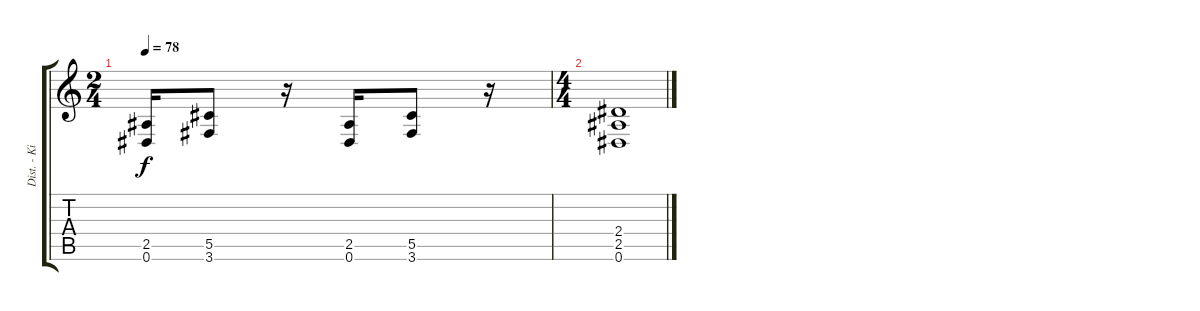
\track ("Dist. - Kirk" "Dist. - Ki") {instrument distortionguitar}
\staff {score tabs}
\tuning (Eb4 Bb3 Gb3 Db3 Ab2 Eb2) {hide}
\ts (2 4)
\tempo 78
\clef g2
\ks c
(2.5 0.6).16{dy f} (5.5 3.6).8 r.16 (2.5 0.6).16 (5.5 3.6).8 r.16 |
\ts (4 4)
(2.4 2.5 0.6).1
